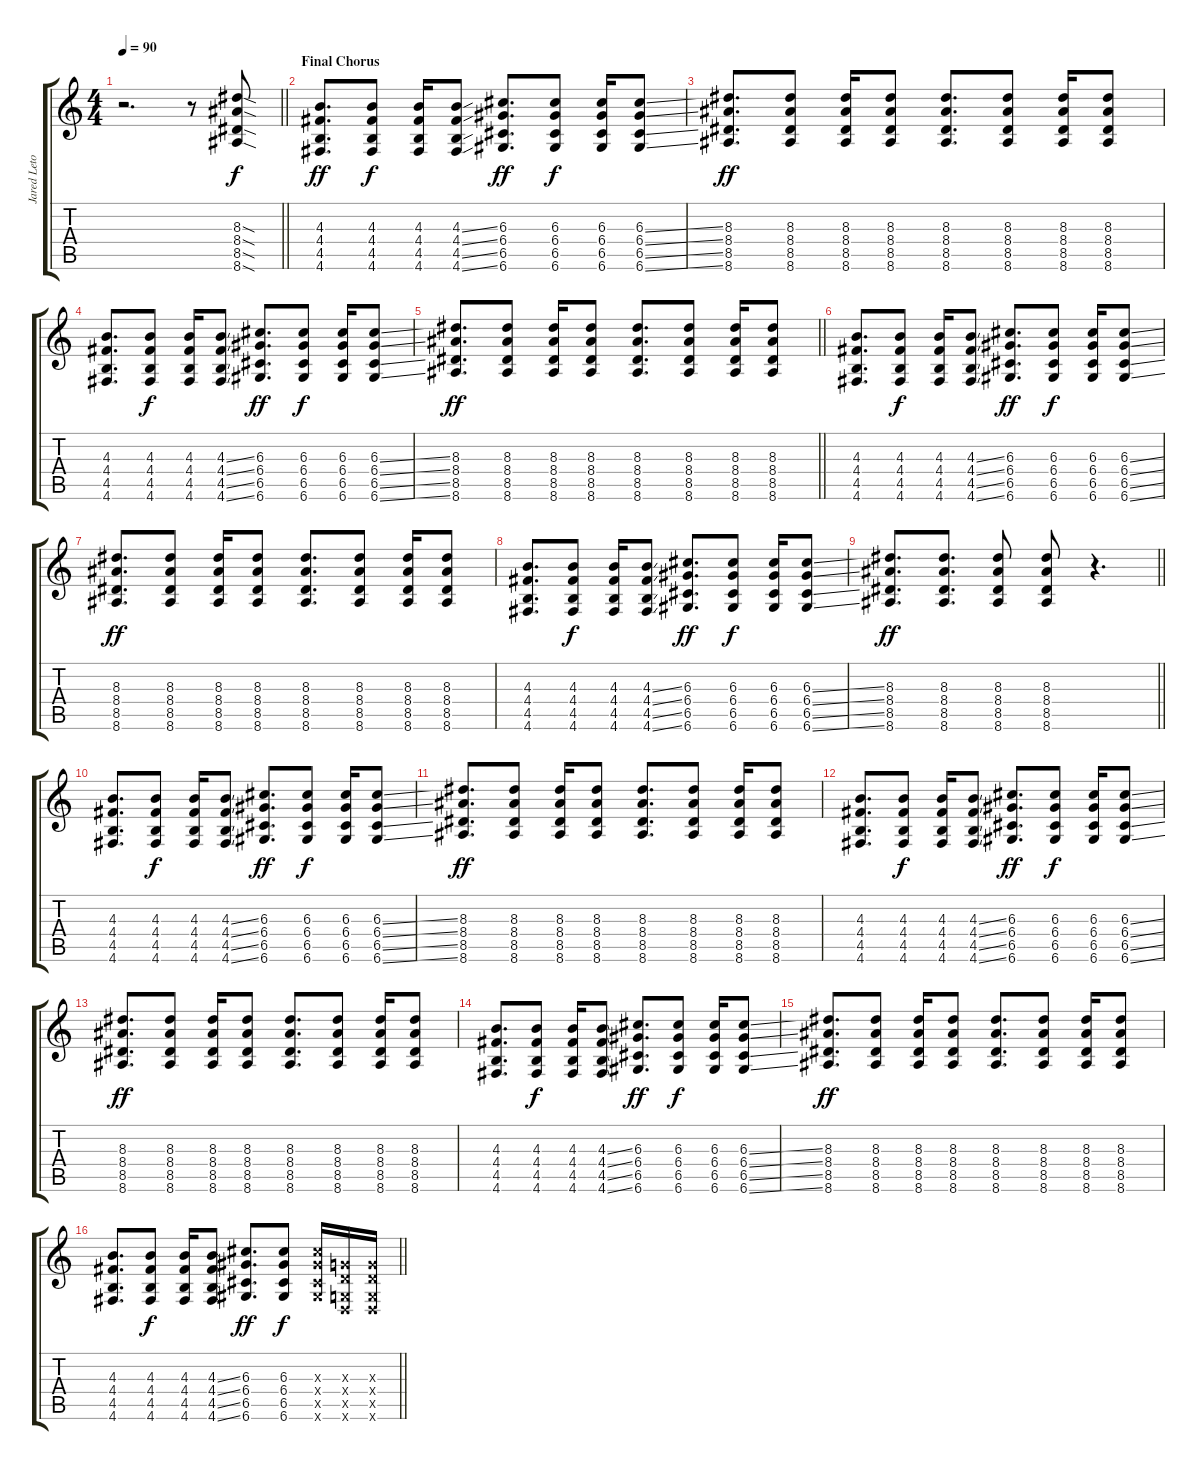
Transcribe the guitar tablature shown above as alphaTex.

\track ("Jared Leto - Guitar" "Jared Leto") {instrument overdrivenguitar}
\staff {score tabs}
\tuning (E4 B3 G3 D3 G2 D2) {hide}
\ts (4 4)
\tempo 90
\clef g2
\barLineRight lightlight
\ks c
r.2{d dy fff} r.8 (8.3{sod} 8.4{sod} 8.5{sod} 8.6{sod}).8{dy f volume 13} |
\section ("" "Final Chorus")
(4.3 4.4 4.5 4.6).8{d dy ff} (4.3 4.4 4.5 4.6).8{dy f} (4.3 4.4 4.5 4.6).16 (4.3{ss} 4.4{ss} 4.5{ss} 4.6{ss}).8 (6.3 6.4 6.5 6.6).8{d dy ff} (6.3 6.4 6.5 6.6).8{dy f} (6.3 6.4 6.5 6.6).16 (6.3{ss} 6.4{ss} 6.5{ss} 6.6{ss}).8 |
(8.3 8.4 8.5 8.6).8{d dy ff} (8.3 8.4 8.5 8.6).8 (8.3 8.4 8.5 8.6).16 (8.3 8.4 8.5 8.6).8 (8.3 8.4 8.5 8.6).8{d} (8.3 8.4 8.5 8.6).8 (8.3 8.4 8.5 8.6).16 (8.3 8.4 8.5 8.6).8 |
(4.3 4.4 4.5 4.6).8{d} (4.3 4.4 4.5 4.6).8{dy f} (4.3 4.4 4.5 4.6).16 (4.3{ss} 4.4{ss} 4.5{ss} 4.6{ss}).8 (6.3 6.4 6.5 6.6).8{d dy ff} (6.3 6.4 6.5 6.6).8{dy f} (6.3 6.4 6.5 6.6).16 (6.3{ss} 6.4{ss} 6.5{ss} 6.6{ss}).8 |
\barLineRight lightlight
(8.3 8.4 8.5 8.6).8{d dy ff} (8.3 8.4 8.5 8.6).8 (8.3 8.4 8.5 8.6).16 (8.3 8.4 8.5 8.6).8 (8.3 8.4 8.5 8.6).8{d} (8.3 8.4 8.5 8.6).8 (8.3 8.4 8.5 8.6).16 (8.3 8.4 8.5 8.6).8 |
(4.3 4.4 4.5 4.6).8{d} (4.3 4.4 4.5 4.6).8{dy f} (4.3 4.4 4.5 4.6).16 (4.3{ss} 4.4{ss} 4.5{ss} 4.6{ss}).8 (6.3 6.4 6.5 6.6).8{d dy ff} (6.3 6.4 6.5 6.6).8{dy f} (6.3 6.4 6.5 6.6).16 (6.3{ss} 6.4{ss} 6.5{ss} 6.6{ss}).8 |
(8.3 8.4 8.5 8.6).8{d dy ff} (8.3 8.4 8.5 8.6).8 (8.3 8.4 8.5 8.6).16 (8.3 8.4 8.5 8.6).8 (8.3 8.4 8.5 8.6).8{d} (8.3 8.4 8.5 8.6).8 (8.3 8.4 8.5 8.6).16 (8.3 8.4 8.5 8.6).8 |
(4.3 4.4 4.5 4.6).8{d} (4.3 4.4 4.5 4.6).8{dy f} (4.3 4.4 4.5 4.6).16 (4.3{ss} 4.4{ss} 4.5{ss} 4.6{ss}).8 (6.3 6.4 6.5 6.6).8{d dy ff} (6.3 6.4 6.5 6.6).8{dy f} (6.3 6.4 6.5 6.6).16 (6.3{ss} 6.4{ss} 6.5{ss} 6.6{ss}).8 |
\barLineRight lightlight
(8.3 8.4 8.5 8.6).8{d dy ff} (8.3 8.4 8.5 8.6).8{d} (8.3 8.4 8.5 8.6).8 (8.3 8.4 8.5 8.6).8 r.4{d} |
\section ("" "")
(4.3 4.4 4.5 4.6).8{d} (4.3 4.4 4.5 4.6).8{dy f} (4.3 4.4 4.5 4.6).16 (4.3{ss} 4.4{ss} 4.5{ss} 4.6{ss}).8 (6.3 6.4 6.5 6.6).8{d dy ff} (6.3 6.4 6.5 6.6).8{dy f} (6.3 6.4 6.5 6.6).16 (6.3{ss} 6.4{ss} 6.5{ss} 6.6{ss}).8 |
(8.3 8.4 8.5 8.6).8{d dy ff} (8.3 8.4 8.5 8.6).8 (8.3 8.4 8.5 8.6).16 (8.3 8.4 8.5 8.6).8 (8.3 8.4 8.5 8.6).8{d} (8.3 8.4 8.5 8.6).8 (8.3 8.4 8.5 8.6).16 (8.3 8.4 8.5 8.6).8 |
(4.3 4.4 4.5 4.6).8{d} (4.3 4.4 4.5 4.6).8{dy f} (4.3 4.4 4.5 4.6).16 (4.3{ss} 4.4{ss} 4.5{ss} 4.6{ss}).8 (6.3 6.4 6.5 6.6).8{d dy ff} (6.3 6.4 6.5 6.6).8{dy f} (6.3 6.4 6.5 6.6).16 (6.3{ss} 6.4{ss} 6.5{ss} 6.6{ss}).8 |
(8.3 8.4 8.5 8.6).8{d dy ff} (8.3 8.4 8.5 8.6).8 (8.3 8.4 8.5 8.6).16 (8.3 8.4 8.5 8.6).8 (8.3 8.4 8.5 8.6).8{d} (8.3 8.4 8.5 8.6).8 (8.3 8.4 8.5 8.6).16 (8.3 8.4 8.5 8.6).8 |
(4.3 4.4 4.5 4.6).8{d} (4.3 4.4 4.5 4.6).8{dy f} (4.3 4.4 4.5 4.6).16 (4.3{ss} 4.4{ss} 4.5{ss} 4.6{ss}).8 (6.3 6.4 6.5 6.6).8{d dy ff} (6.3 6.4 6.5 6.6).8{dy f} (6.3 6.4 6.5 6.6).16 (6.3{ss} 6.4{ss} 6.5{ss} 6.6{ss}).8 |
(8.3 8.4 8.5 8.6).8{d dy ff} (8.3 8.4 8.5 8.6).8 (8.3 8.4 8.5 8.6).16 (8.3 8.4 8.5 8.6).8 (8.3 8.4 8.5 8.6).8{d} (8.3 8.4 8.5 8.6).8 (8.3 8.4 8.5 8.6).16 (8.3 8.4 8.5 8.6).8 |
\barLineRight lightlight
(4.3 4.4 4.5 4.6).8{d} (4.3 4.4 4.5 4.6).8{dy f} (4.3 4.4 4.5 4.6).16 (4.3{ss} 4.4{ss} 4.5{ss} 4.6{ss}).8 (6.3 6.4 6.5 6.6).8{d dy ff} (6.3 6.4 6.5 6.6).8{dy f} (6.3{x} 6.4{x} 6.5{x} 6.6{x}).16 (0.3{x} 0.4{x} 0.5{x} 0.6{x}).16 (0.3{x} 0.4{x} 0.5{x} 0.6{x}).16
